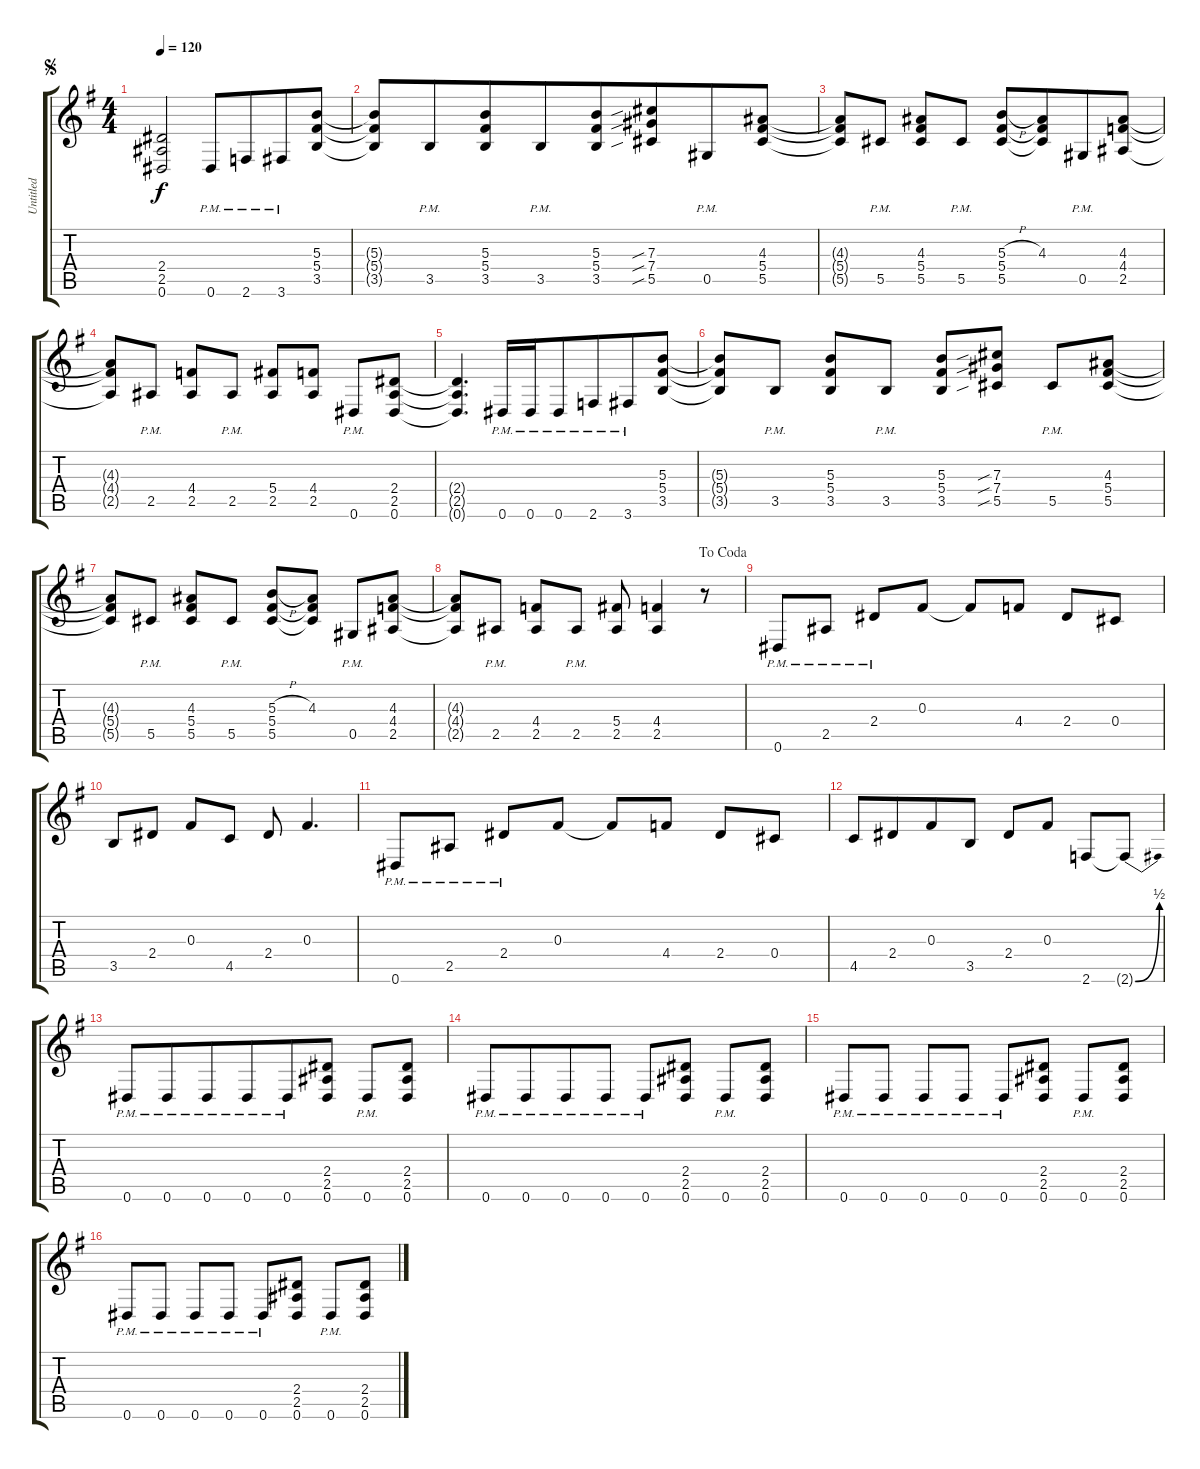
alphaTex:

\track ("Untitled" "Untitled") {instrument distortionguitar}
\staff {score tabs}
\tuning (Eb4 Bb3 Gb3 Db3 Ab2 Eb2) {hide}
\ts (4 4)
\jump segno
\tempo 120
\clef g2
\ks g
(2.4 2.5 0.6).2{dy f beam merge} 0.6{pm}.8{beam merge} 2.6{pm}.8{beam merge} 3.6{pm}.8{beam merge} (5.3 5.4 3.5).8 |
(5.3{t} 5.4{t} 3.5{t}).8{beam merge} 3.5{pm}.8{beam merge} (5.3 5.4 3.5).8{beam merge} 3.5{pm}.8{beam merge} (5.3 5.4 3.5).8 (7.3{sib} 7.4{sib} 5.5{sib}).8{beam merge} 0.5{pm}.8{beam merge} (4.3 5.4 5.5).8 |
(4.3{t} 5.4{t} 5.5{t}).8{beam merge} 5.5{pm}.8 (4.3 5.4 5.5).8 5.5{pm}.8 (5.3{h} 5.4 5.5).8 (4.3 5.4{t} 5.5{t}).8{beam merge} 0.5{pm}.8{beam merge} (4.3 4.4 2.5).8 |
(4.3{t} 4.4{t} 2.5{t}).8 2.5{pm}.8 (4.4 2.5).8 2.5{pm}.8 (5.4 2.5).8 (4.4 2.5).8 0.6{pm}.8 (2.4 2.5 0.6).8 |
(2.4{t} 2.5{t} 0.6{t}).4{d} 0.6{pm}.16 0.6{pm}.16{beam merge} 0.6{pm}.8{beam merge} 2.6{pm}.8{beam merge} 3.6{pm}.8 (5.3 5.4 3.5).8 |
(5.3{t} 5.4{t} 3.5{t}).8 3.5{pm}.8 (5.3 5.4 3.5).8 3.5{pm}.8 (5.3 5.4 3.5).8 (7.3{sib} 7.4{sib} 5.5{sib}).8 5.5{pm}.8 (4.3 5.4 5.5).8 |
(4.3{t} 5.4{t} 5.5{t}).8 5.5{pm}.8 (4.3 5.4 5.5).8 5.5{pm}.8 (5.3{h} 5.4 5.5).8 (4.3 5.4{t} 5.5{t}).8 0.5{pm}.8 (4.3 4.4 2.5).8 |
\jump dacoda
(4.3{t} 4.4{t} 2.5{t}).8 2.5{pm}.8 (4.4 2.5).8 2.5{pm}.8 (5.4 2.5).8 (4.4 2.5).4 r.8 |
0.6{pm}.8 2.5{pm}.8 2.4{pm}.8 0.3.8 0.3{t}.8 4.4.8 2.4.8 0.4.8 |
3.5.8 2.4.8 0.3.8 4.5.8 2.4.8 0.3.4{d} |
0.6{pm}.8 2.5{pm}.8 2.4{pm}.8 0.3.8 0.3{t}.8 4.4.8 2.4.8 0.4.8 |
4.5.8 2.4.8{beam merge} 0.3.8 3.5.8 2.4.8{beam merge} 0.3.8 2.6.8 2.6{be (bend 0 0 60 2) t}.8 |
0.6{pm}.8{beam merge} 0.6{pm}.8{beam merge} 0.6{pm}.8 0.6{pm}.8{beam merge} 0.6{pm}.8 (2.4 2.5 0.6).8 0.6{pm}.8 (2.4 2.5 0.6).8 |
0.6{pm}.8 0.6{pm}.8{beam merge} 0.6{pm}.8 0.6{pm}.8 0.6{pm}.8 (2.4 2.5 0.6).8 0.6{pm}.8{beam merge} (2.4 2.5 0.6).8 |
0.6{pm}.8 0.6{pm}.8 0.6{pm}.8 0.6{pm}.8 0.6{pm}.8 (2.4 2.5 0.6).8 0.6{pm}.8{beam merge} (2.4 2.5 0.6).8 |
0.6{pm}.8 0.6{pm}.8 0.6{pm}.8 0.6{pm}.8 0.6{pm}.8 (2.4 2.5 0.6).8 0.6{pm}.8 (2.4 2.5 0.6).8
